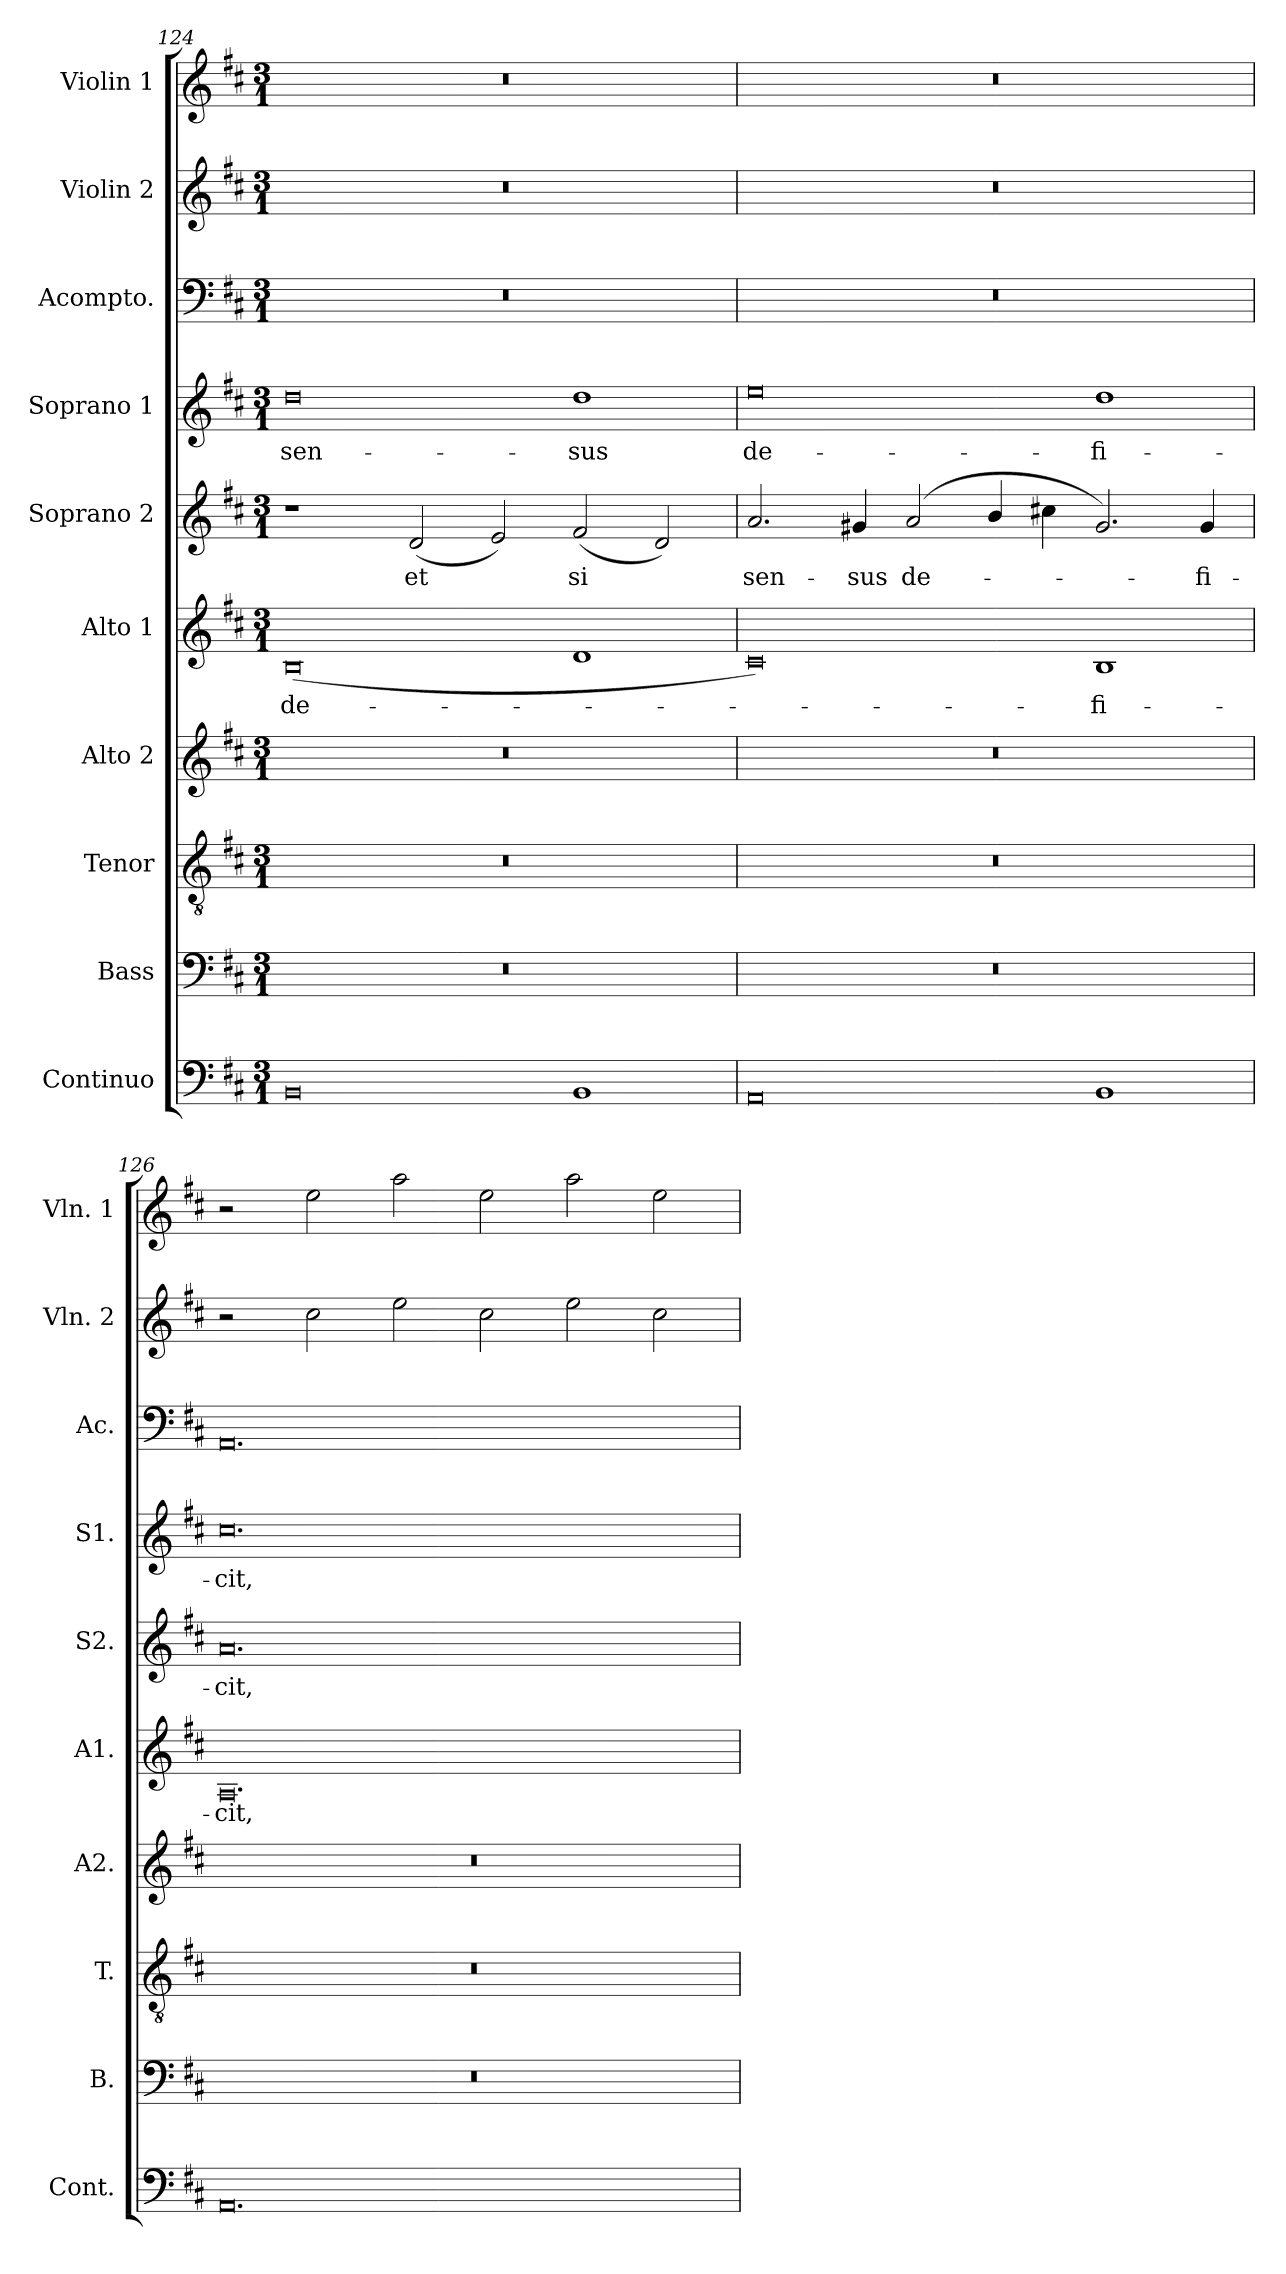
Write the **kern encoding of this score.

**kern	**kern	**kern	**kern	**kern	**text	**kern	**text	**kern	**text	**kern	**kern	**kern
*part10	*part9	*part8	*part7	*part6	*part6	*part5	*part5	*part4	*part4	*part3	*part2	*part1
*staff10	*staff9	*staff8	*staff7	*staff6	*staff6	*staff5	*staff5	*staff4	*staff4	*staff3	*staff2	*staff1
*I"Continuo	*I"Bass	*I"Tenor	*I"Alto 2	*I"Alto 1	*	*I"Soprano 2	*	*I"Soprano 1	*	*I"Acompto.	*I"Violin 2	*I"Violin 1
*I'Cont.	*I'B.	*I'T.	*I'A2.	*I'A1.	*	*I'S2.	*	*I'S1.	*	*I'Ac.	*I'Vln. 2	*I'Vln. 1
*clefF4	*clefF4	*clefGv2	*clefG2	*clefG2	*	*clefG2	*	*clefG2	*	*clefF4	*clefG2	*clefG2
*	*	*ITrd7c12	*	*	*	*	*	*	*	*	*	*
*k[f#c#]	*k[f#c#]	*k[f#c#]	*k[f#c#]	*k[f#c#]	*	*k[f#c#]	*	*k[f#c#]	*	*k[f#c#]	*k[f#c#]	*k[f#c#]
*D:	*D:	*D:	*D:	*D:	*	*D:	*	*D:	*	*D:	*D:	*D:
*M3/1	*M3/1	*M3/1	*M3/1	*M3/1	*	*M3/1	*	*M3/1	*	*M3/1	*M3/1	*M3/1
=124	=124	=124	=124	=124	=124	=124	=124	=124	=124	=124	=124	=124
!	!LO:N:vis=1	!LO:N:vis=1	!LO:N:vis=1	!	!	!	!	!	!	!	!	!
!	!	!	!	!	!LO:LY:b:color=#000000	!	!	!	!	!	!	!
!	!	!	!	!	!	!	!	!	!LO:LY:b:color=#000000	!LO:N:vis=1	!LO:N:vis=1	!LO:N:vis=1
0BBi	0.r	0.r	0.r	(0Bi	de-	1r	.	0ddi	sen-	0.r	0.r	0.r
!	!	!	!	!	!	!	!LO:LY:b:color=#000000	!	!	!	!	!
.	.	.	.	.	.	(2di/	et	.	.	.	.	.
.	.	.	.	.	.	2ei/)	.	.	.	.	.	.
!	!	!	!	!	!	!	!LO:LY:b:color=#000000	!	!	!	!	!
!	!	!	!	!	!	!	!	!	!LO:LY:b:color=#000000	!	!	!
1BBi	.	.	.	1di	.	(2f#i/	si	1ddi	-sus	.	.	.
.	.	.	.	.	.	2di/)	.	.	.	.	.	.
=125	=125	=125	=125	=125	=125	=125	=125	=125	=125	=125	=125	=125
!	!LO:N:vis=1	!LO:N:vis=1	!LO:N:vis=1	!	!	!	!	!	!	!	!	!
!	!	!	!	!	!	!	!LO:LY:b:color=#000000	!	!	!	!	!
!	!	!	!	!	!	!	!	!	!LO:LY:b:color=#000000	!LO:N:vis=1	!LO:N:vis=1	!LO:N:vis=1
0AAi	0.r	0.r	0.r	0c#i)	.	2.ai/	sen-	0eei	de-	0.r	0.r	0.r
!	!	!	!	!	!	!	!LO:LY:b:color=#000000	!	!	!	!	!
.	.	.	.	.	.	4g#Xi/	-sus	.	.	.	.	.
!	!	!	!	!	!	!	!LO:LY:b:color=#000000	!	!	!	!	!
.	.	.	.	.	.	(2ai/	de-	.	.	.	.	.
.	.	.	.	.	.	4bi/	.	.	.	.	.	.
.	.	.	.	.	.	4cc#Xi\	.	.	.	.	.	.
!	!	!	!	!	!LO:LY:b:color=#000000	!	!	!	!	!	!	!
!	!	!	!	!	!	!	!	!	!LO:LY:b:color=#000000	!	!	!
1BBi	.	.	.	1Bi	-fi-	2.g#i/)	.	1ddi	-fi-	.	.	.
!	!	!	!	!	!	!	!LO:LY:b:color=#000000	!	!	!	!	!
.	.	.	.	.	.	4g#i/	-fi-	.	.	.	.	.
!!LO:PB:g=z
=126	=126	=126	=126	=126	=126	=126	=126	=126	=126	=126	=126	=126
!	!LO:N:vis=1	!LO:N:vis=1	!LO:N:vis=1	!	!	!	!	!	!	!	!	!
!	!	!	!	!	!LO:LY:b:color=#000000	!	!	!	!	!	!	!
!	!	!	!	!	!	!	!LO:LY:b:color=#000000	!	!	!	!	!
!	!	!	!	!	!	!	!	!	!LO:LY:b:color=#000000	!	!	!
0.AAi	0.r	0.r	0.r	0.Ai	-cit,	0.ai	-cit,	0.cc#i	-cit,	0.AAi	2r	2r
.	.	.	.	.	.	.	.	.	.	.	2cc#i\	2eei\
.	.	.	.	.	.	.	.	.	.	.	2eei\	2aai\
.	.	.	.	.	.	.	.	.	.	.	2cc#i\	2eei\
.	.	.	.	.	.	.	.	.	.	.	2eei\	2aai\
.	.	.	.	.	.	.	.	.	.	.	2cc#i\	2eei\
=	=	=	=	=	=	=	=	=	=	=	=	=
*-	*-	*-	*-	*-	*-	*-	*-	*-	*-	*-	*-	*-
